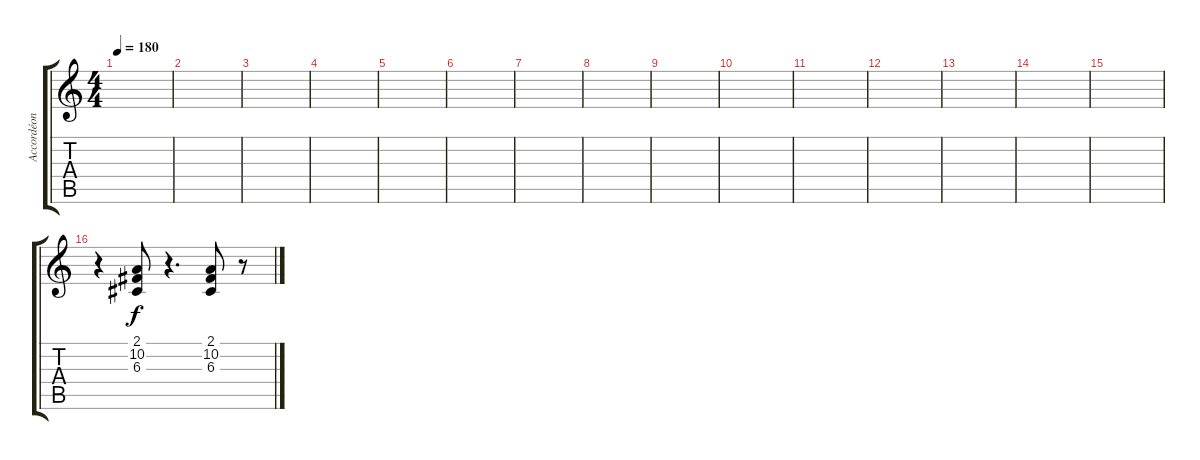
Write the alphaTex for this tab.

\track ("Accordéon" "Accordéon") {instrument accordion}
\staff {score tabs}
\tuning (E4 B3 G3 D3 A2 E2) {hide}
\ts (4 4)
\tempo 180
\clef g2
\ks c
|
|
|
|
|
|
|
|
|
|
|
|
|
|
|
r.4 (2.1 10.2 6.3).8 r.4{d} (2.1 10.2 6.3).8 r.8
